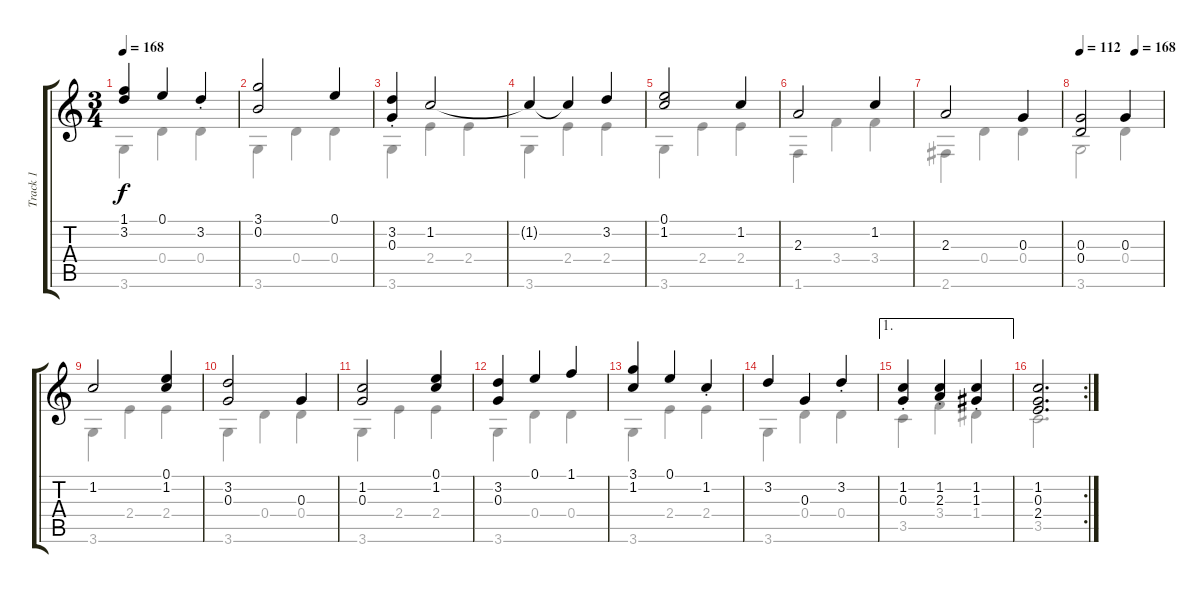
\track ("Track 1" "Track 1") {instrument acousticguitarsteel}
\staff {score tabs}
\tuning (E4 B3 G3 D3 A2 E2) {hide}
\voice
\ts (3 4)
\tempo 168
\clef g2
\ks c
(1.1 3.2).4{dy f} 0.1.4 3.2{st}.4 |
(3.1 0.2).2 0.1.4 |
(3.2{st} 0.3{st}).4 1.2.2 |
1.2{t}.4 1.2{t}.4 3.2.4 |
(0.1 1.2).2 1.2.4 |
2.3.2 1.2.4 |
2.3.2 0.3.4 |
\tempo 112
\tempo (168 0.6666666666666666)
(0.3 0.4).2 0.3.4 |
1.2.2 (0.1 1.2).4 |
(3.2 0.3).2 0.3.4 |
(1.2 0.3).2 (0.1 1.2).4 |
(3.2 0.3).4 0.1.4 1.1.4 |
(3.1 1.2).4 0.1.4 1.2{st}.4 |
3.2.4 0.3.4 3.2{st}.4 |
\ae 1
(1.2{st} 0.3).4 (1.2{st} 2.3{st}).4 (1.2{st} 1.3{st}).4 |
\rc 2
(1.2 0.3 2.4).2{d}
\voice
\clef g2
\ottava regular
\simile none
\ks c
3.6.4{dy f} 0.4.4 0.4.4 |
3.6.4 0.4.4 0.4.4 |
3.6.4 2.4.4 2.4.4 |
3.6.4 2.4.4 2.4.4 |
3.6.4 2.4.4 2.4.4 |
1.6.4 3.4.4 3.4.4 |
2.6.4 0.4.4 0.4.4 |
3.6.2 0.4.4 |
3.6.4 2.4.4 2.4.4 |
3.6.4 0.4.4 0.4.4 |
3.6.4 2.4.4 2.4.4 |
3.6.4 0.4.4 0.4.4 |
3.6.4 2.4.4 2.4.4 |
3.6.4 0.4.4 0.4.4 |
3.5.4 3.4.4 1.4.4 |
3.5.2{d}
